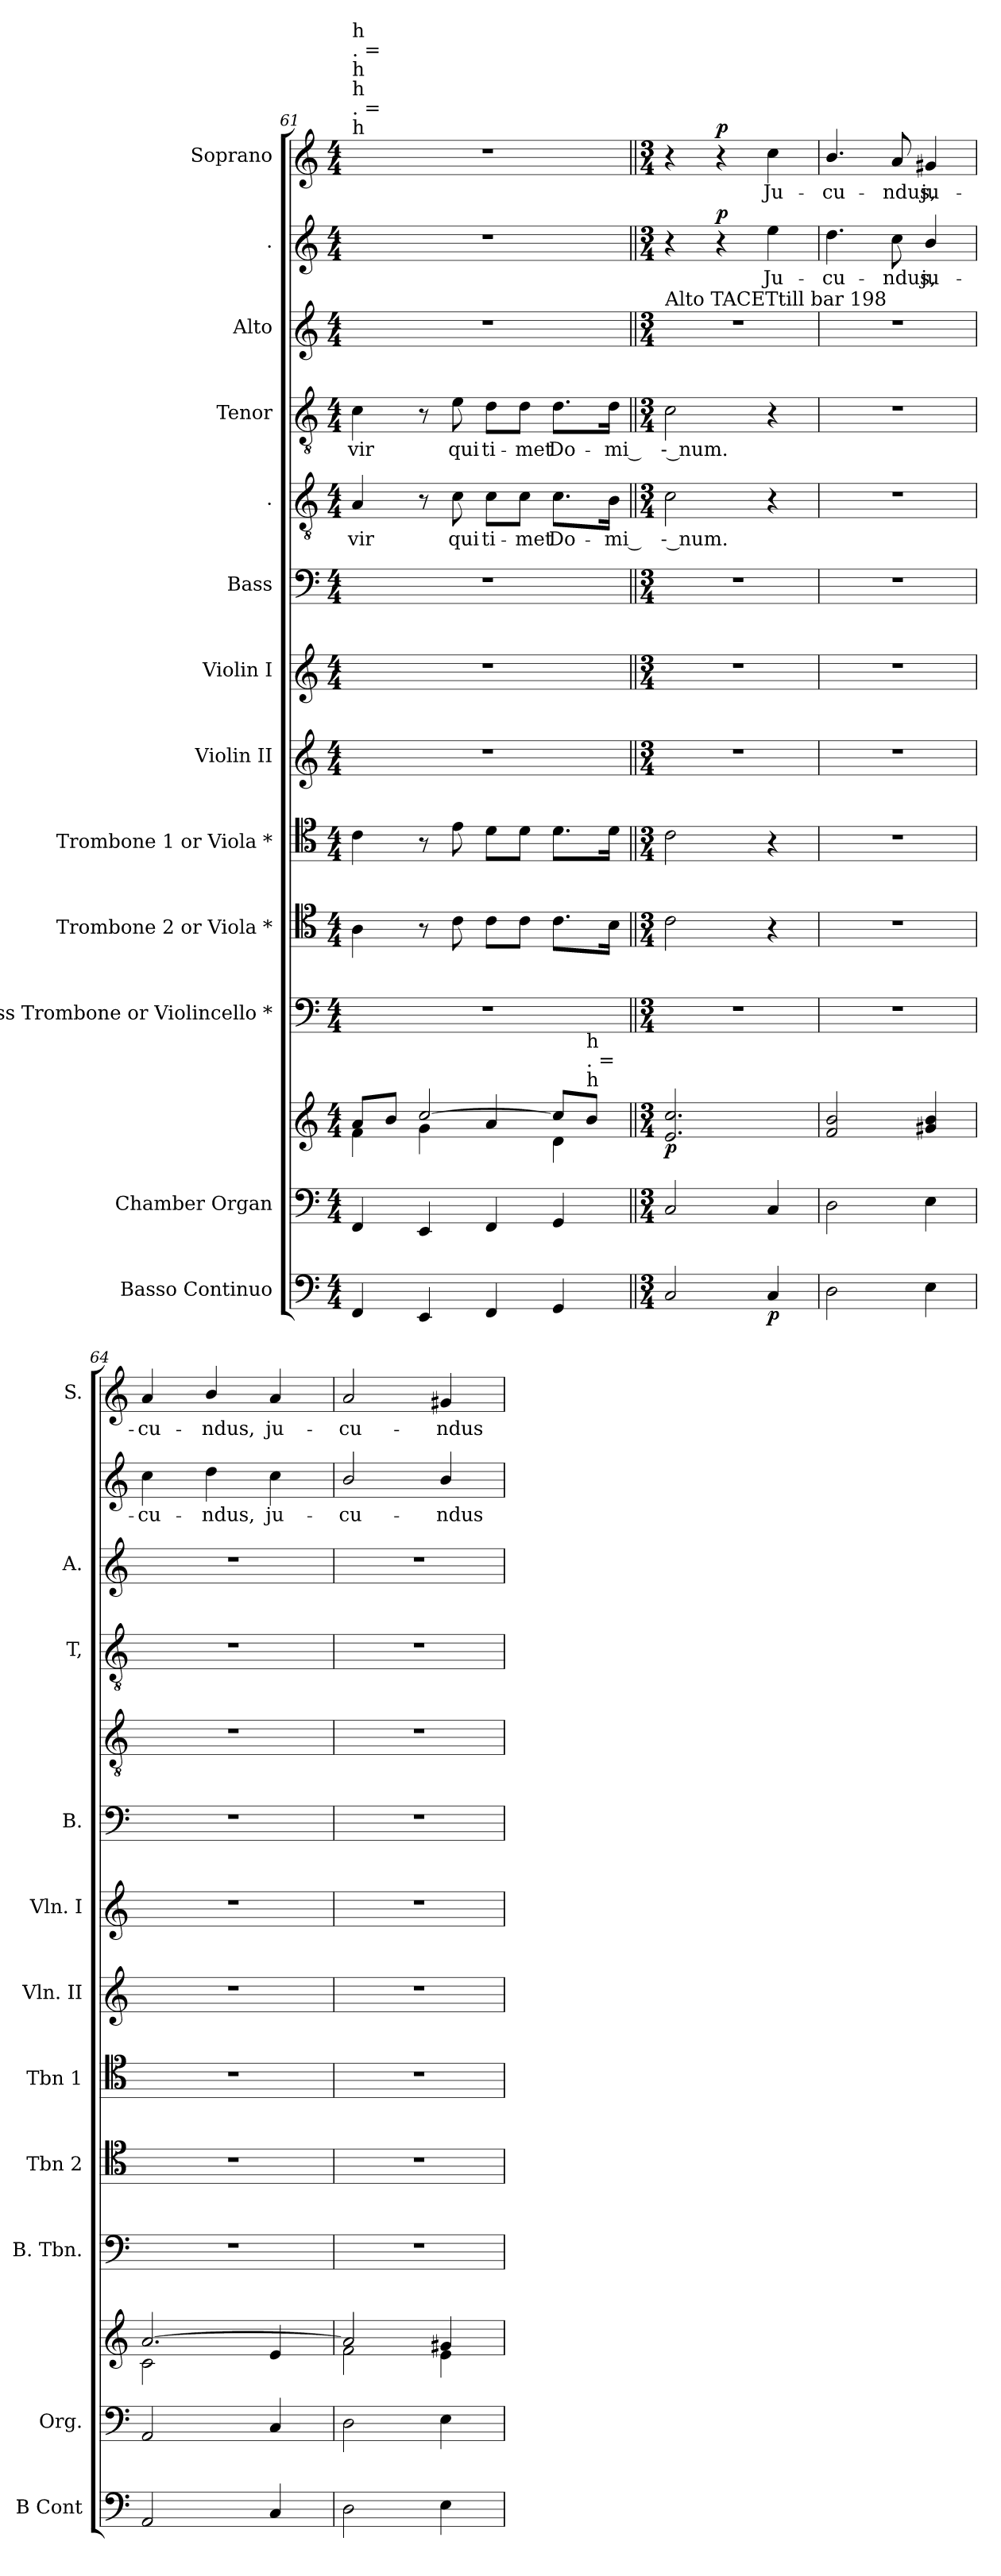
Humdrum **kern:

**kern	**dynam	**kern	**kern	**dynam	**kern	**kern	**kern	**kern	**kern	**kern	**kern	**text	**kern	**text	**kern	**kern	**text	**dynam	**kern	**text	**dynam
*part13	*part13	*part12	*part12	*part12	*part11	*part10	*part9	*part8	*part7	*part6	*part5	*part5	*part4	*part4	*part3	*part2	*part2	*part2	*part1	*part1	*part1
*staff14	*staff14	*staff13	*staff12	*staff12/13	*staff11	*staff10	*staff9	*staff8	*staff7	*staff6	*staff5	*staff5	*staff4	*staff4	*staff3	*staff2	*staff2	*staff2	*staff1	*staff1	*staff1
*I"Basso  Continuo	*	*I"Chamber  Organ	*	*	*I"Bass Trombone or Violincello *	*I"Trombone 2 or Viola *	*I"Trombone 1 or Viola *	*I"Violin II	*I"Violin I	*I"Bass	*I".	*	*I"Tenor	*	*I"Alto	*I".	*	*	*I"Soprano	*	*
*I'B Cont	*	*I'Org.	*	*	*I'B. Tbn.	*I'Tbn 2	*I'Tbn 1	*I'Vln. II	*I'Vln. I	*I'B.	*	*	*I'T,	*	*I'A.	*	*	*	*I'S.	*	*
*clefF4	*	*clefF4	*clefG2	*	*clefF4	*clefC4	*clefC4	*clefG2	*clefG2	*clefF4	*clefGv2	*	*clefGv2	*	*clefG2	*clefG2	*	*	*clefG2	*	*
*ITrd7c12	*	*	*	*	*	*	*	*	*	*	*ITrd7c12	*	*ITrd7c12	*	*	*	*	*	*	*	*
*k[]	*	*k[]	*k[]	*	*k[]	*k[]	*k[]	*k[]	*k[]	*k[]	*k[]	*	*k[]	*	*k[]	*k[]	*	*	*k[]	*	*
*M4/4	*	*M4/4	*M4/4	*	*M4/4	*M4/4	*M4/4	*M4/4	*M4/4	*M4/4	*M4/4	*	*M4/4	*	*M4/4	*M4/4	*	*	*M4/4	*	*
=61	=61	=61	=61	=61	=61	=61	=61	=61	=61	=61	=61	=61	=61	=61	=61	=61	=61	=61	=61	=61	=61
*	*	*	*^	*	*	*	*	*	*	*	*	*	*	*	*	*	*	*	*	*	*
!	!	!	!	!	!	!	!	!	!	!	!	!	!	!	!	!	!	!	!	!LO:TX:a:t=h	!	!
!	!	!	!	!	!	!	!	!	!	!	!	!	!	!	!	!	!	!	!	!LO:TX:a:t=. =	!	!
!	!	!	!	!	!	!	!	!	!	!	!	!	!	!	!	!	!	!	!	!LO:TX:a:t=h	!	!
!	!	!	!	!	!	!	!	!	!	!	!	!	!	!	!	!	!	!	!	!LO:TX:a:t=h	!	!
!	!	!	!	!	!	!	!	!	!	!	!	!	!	!	!	!	!	!	!	!LO:TX:a:t=. =	!	!
!	!	!	!	!	!	!	!	!	!	!	!	!	!	!	!	!	!	!	!	!LO:TX:a:t=h	!	!
!	!	!	!	!	!	!	!	!	!	!	!	!	!LO:LY:b	!	!LO:LY:b	!	!	!	!	!	!	!
4FFF/	.	4FF/	8a/L	4f\	.	1r	4A\	4c\	1r	1r	1r	4AA/	vir	4C\	vir	1r	1r	.	.	1r	.	.
.	.	.	8b/J	.	.	.	.	.	.	.	.	.	.	.	.	.	.	.	.	.	.	.
4EEE/	.	4EE/	[2cc/	4g\	.	.	8r	8r	.	.	.	8r	.	8r	.	.	.	.	.	.	.	.
!	!	!	!	!	!	!	!	!	!	!	!	!	!LO:LY:b	!	!LO:LY:b	!	!	!	!	!	!	!
.	.	.	.	.	.	.	8c\	8e\	.	.	.	8C\	qui	8E\	qui	.	.	.	.	.	.	.
!	!	!	!	!	!	!	!	!	!	!	!	!	!LO:LY:b	!	!LO:LY:b	!	!	!	!	!	!	!
4FFF/	.	4FF/	.	4a/	.	.	8c\L	8d\L	.	.	.	8C\L	ti-	8D\L	ti-	.	.	.	.	.	.	.
!	!	!	!	!	!	!	!	!	!	!	!	!	!LO:LY:b	!	!LO:LY:b	!	!	!	!	!	!	!
.	.	.	.	.	.	.	8c\J	8d\J	.	.	.	8C\J	-met	8D\J	-met	.	.	.	.	.	.	.
!	!	!	!	!	!	!	!	!	!	!	!	!	!LO:LY:b	!	!LO:LY:b	!	!	!	!	!	!	!
4GGG/	.	4GG/	8cc/L]	4d\	.	.	8.c\L	8.d\L	.	.	.	8.C\L	Do-	8.D\L	Do-	.	.	.	.	.	.	.
!	!	!	!LO:TX:a:t=h	!	!	!	!	!	!	!	!	!	!	!	!	!	!	!	!	!	!	!
!	!	!	!LO:TX:a:t=. =	!	!	!	!	!	!	!	!	!	!	!	!	!	!	!	!	!	!	!
!	!	!	!LO:TX:a:t=h	!	!	!	!	!	!	!	!	!	!	!	!	!	!	!	!	!	!	!
.	.	.	8b/J	.	.	.	.	.	.	.	.	.	.	.	.	.	.	.	.	.	.	.
!	!	!	!	!	!	!	!	!	!	!	!	!	!LO:LY:b	!	!LO:LY:b	!	!	!	!	!	!	!
.	.	.	.	.	.	.	16B\Jk	16d\Jk	.	.	.	16BB\Jk	-mi --	16D\Jk	-mi --	.	.	.	.	.	.	.
*	*	*	*v	*v	*	*	*	*	*	*	*	*	*	*	*	*	*	*	*	*	*	*
!!LO:PB:g=z
=62||	=62||	=62||	=62||	=62||	=62||	=62||	=62||	=62||	=62||	=62||	=62||	=62||	=62||	=62||	=62||	=62||	=62||	=62||	=62||	=62||	=62||
*M3/4	*	*M3/4	*M3/4	*	*M3/4	*M3/4	*M3/4	*M3/4	*M3/4	*M3/4	*M3/4	*	*M3/4	*	*M3/4	*M3/4	*	*	*M3/4	*	*
!	!	!	!	!	!	!	!	!	!	!	!	!	!	!	!LO:TX:a:t=Alto TACETtill bar 198	!	!	!	!	!	!
!	!	!	!	!LO:DY:b	!	!	!	!	!	!	!	!LO:LY:b	!	!LO:LY:b	!	!	!	!	!	!	!
2CC/	.	2C/	2.e/ 2.cc/	p	2.r	2c\	2c\	2.r	2.r	2.r	2C\	-- num.	2C\	-- num.	2.r	4r	.	.	4r	.	.
!	!	!	!	!	!	!	!	!	!	!	!	!	!	!	!	!	!	!LO:DY:b	!	!	!LO:DY:b
.	.	.	.	.	.	.	.	.	.	.	.	.	.	.	.	4r	.	p	4r	.	p
!	!LO:DY:b	!	!	!	!	!	!	!	!	!	!	!	!	!	!	!	!LO:LY:b	!	!	!LO:LY:b	!
4CC/	p	4C/	.	.	.	4r	4r	.	.	.	4r	.	4r	.	.	4ee\	Ju-	.	4cc\	Ju-	.
=63	=63	=63	=63	=63	=63	=63	=63	=63	=63	=63	=63	=63	=63	=63	=63	=63	=63	=63	=63	=63	=63
!	!	!	!	!	!	!	!	!	!	!	!	!	!	!	!	!	!LO:LY:b	!	!	!LO:LY:b	!
2DD\	.	2D\	2f/ 2b/	.	2.r	2.r	2.r	2.r	2.r	2.r	2.r	.	2.r	.	2.r	4.dd\	-cu-	.	4.b/	-cu-	.
!	!	!	!	!	!	!	!	!	!	!	!	!	!	!	!	!	!LO:LY:b	!	!	!LO:LY:b	!
.	.	.	.	.	.	.	.	.	.	.	.	.	.	.	.	8cc\	-ndus,	.	8a/	-ndus,	.
!	!	!	!	!	!	!	!	!	!	!	!	!	!	!	!	!	!LO:LY:b	!	!	!LO:LY:b	!
4EE\	.	4E\	4g#X/ 4b/	.	.	.	.	.	.	.	.	.	.	.	.	4b/	ju-	.	4g#X/	ju-	.
=64	=64	=64	=64	=64	=64	=64	=64	=64	=64	=64	=64	=64	=64	=64	=64	=64	=64	=64	=64	=64	=64
*	*	*	*^	*	*	*	*	*	*	*	*	*	*	*	*	*	*	*	*	*	*
!	!	!	!	!	!	!	!	!	!	!	!	!	!	!	!	!	!	!LO:LY:b	!	!	!LO:LY:b	!
2AAA/	.	2AA/	[2.a/	2c\	.	2.r	2.r	2.r	2.r	2.r	2.r	2.r	.	2.r	.	2.r	4cc\	-cu-	.	4a/	-cu-	.
!	!	!	!	!	!	!	!	!	!	!	!	!	!	!	!	!	!	!LO:LY:b	!	!	!LO:LY:b	!
.	.	.	.	.	.	.	.	.	.	.	.	.	.	.	.	.	4dd\	-ndus,	.	4b/	-ndus,	.
!	!	!	!	!	!	!	!	!	!	!	!	!	!	!	!	!	!	!LO:LY:b	!	!	!LO:LY:b	!
4CC/	.	4C/	.	4e/	.	.	.	.	.	.	.	.	.	.	.	.	4cc\	ju-	.	4a/	ju-	.
=65	=65	=65	=65	=65	=65	=65	=65	=65	=65	=65	=65	=65	=65	=65	=65	=65	=65	=65	=65	=65	=65	=65
!	!	!	!	!	!	!	!	!	!	!	!	!	!	!	!	!	!	!LO:LY:b	!	!	!LO:LY:b	!
2DD\	.	2D\	2a/]	2f\	.	2.r	2.r	2.r	2.r	2.r	2.r	2.r	.	2.r	.	2.r	2b/	-cu-	.	2a/	-cu-	.
!	!	!	!	!	!	!	!	!	!	!	!	!	!	!	!	!	!	!LO:LY:b	!	!	!LO:LY:b	!
4EE\	.	4E\	4g#X/	4e\	.	.	.	.	.	.	.	.	.	.	.	.	4b/	-ndus	.	4g#X/	-ndus	.
*	*	*	*v	*v	*	*	*	*	*	*	*	*	*	*	*	*	*	*	*	*	*	*
=	=	=	=	=	=	=	=	=	=	=	=	=	=	=	=	=	=	=	=	=	=
*-	*-	*-	*-	*-	*-	*-	*-	*-	*-	*-	*-	*-	*-	*-	*-	*-	*-	*-	*-	*-	*-
